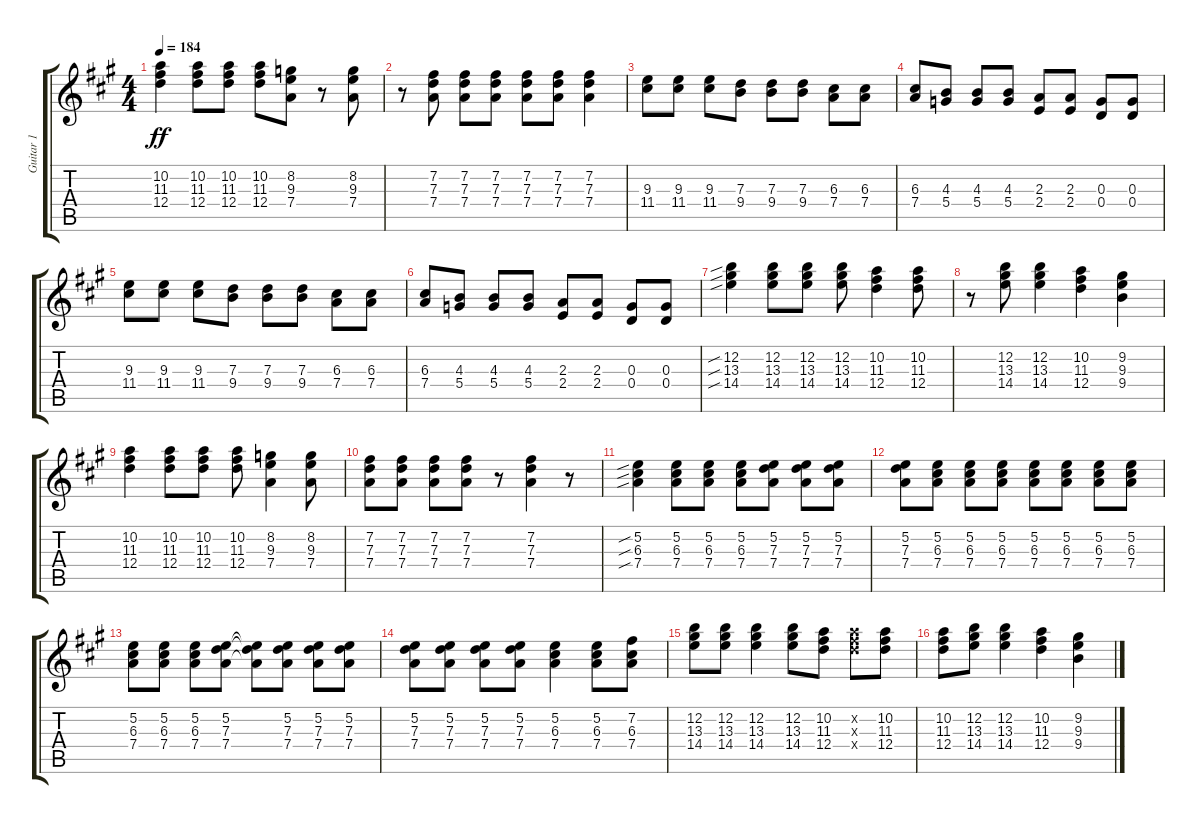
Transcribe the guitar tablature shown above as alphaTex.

\track ("Guitar 1" "Guitar 1") {instrument distortionguitar}
\staff {score tabs}
\tuning (E4 B3 G3 D3 A2 E2) {hide}
\ts (4 4)
\tempo 184
\clef g2
\ks a
(10.2 11.3 12.4).4{dy ff} (10.2 11.3 12.4).8 (10.2 11.3 12.4).8 (10.2 11.3 12.4).8 (8.2 9.3 7.4).8 r.8 (8.2 9.3 7.4).8 |
r.8 (7.2 7.3 7.4).8 (7.2 7.3 7.4).8 (7.2 7.3 7.4).8 (7.2 7.3 7.4).8 (7.2 7.3 7.4).8 (7.2 7.3 7.4).4 |
(9.3 11.4).8 (9.3 11.4).8 (9.3 11.4).8 (7.3 9.4).8 (7.3 9.4).8 (7.3 9.4).8 (6.3 7.4).8 (6.3 7.4).8 |
(6.3 7.4).8 (4.3 5.4).8 (4.3 5.4).8 (4.3 5.4).8 (2.3 2.4).8 (2.3 2.4).8 (0.3 0.4).8 (0.3 0.4).8 |
(9.3 11.4).8 (9.3 11.4).8 (9.3 11.4).8 (7.3 9.4).8 (7.3 9.4).8 (7.3 9.4).8 (6.3 7.4).8 (6.3 7.4).8 |
(6.3 7.4).8 (4.3 5.4).8 (4.3 5.4).8 (4.3 5.4).8 (2.3 2.4).8 (2.3 2.4).8 (0.3 0.4).8 (0.3 0.4).8 |
(12.2{sib} 13.3{sib} 14.4{sib}).4 (12.2 13.3 14.4).8 (12.2 13.3 14.4).8 (12.2 13.3 14.4).8 (10.2 11.3 12.4).4 (10.2 11.3 12.4).8 |
r.8 (12.2 13.3 14.4).8 (12.2 13.3 14.4).4 (10.2 11.3 12.4).4 (9.2 9.3 9.4).4 |
(10.2 11.3 12.4).4 (10.2 11.3 12.4).8 (10.2 11.3 12.4).8 (10.2 11.3 12.4).8 (8.2 9.3 7.4).4 (8.2 9.3 7.4).8 |
(7.2 7.3 7.4).8 (7.2 7.3 7.4).8 (7.2 7.3 7.4).8 (7.2 7.3 7.4).8 r.8 (7.2 7.3 7.4).4 r.8 |
(5.2{sib} 6.3{sib} 7.4{sib}).4 (5.2 6.3 7.4).8 (5.2 6.3 7.4).8 (5.2 6.3 7.4).8 (5.2 7.3 7.4).8 (5.2 7.3 7.4).8 (5.2 7.3 7.4).8 |
(5.2 7.3 7.4).8 (5.2 6.3 7.4).8 (5.2 6.3 7.4).8 (5.2 6.3 7.4).8 (5.2 6.3 7.4).8 (5.2 6.3 7.4).8 (5.2 6.3 7.4).8 (5.2 6.3 7.4).8 |
(5.2 6.3 7.4).8 (5.2 6.3 7.4).8 (5.2 6.3 7.4).8 (5.2 7.3 7.4).8 (5.2{t} 7.3{t} 7.4{t}).8 (5.2 7.3 7.4).8 (5.2 7.3 7.4).8 (5.2 7.3 7.4).8 |
(5.2 7.3 7.4).8 (5.2 7.3 7.4).8 (5.2 7.3 7.4).8 (5.2 7.3 7.4).8 (5.2 6.3 7.4).4 (5.2 6.3 7.4).8 (7.2 6.3 7.4).8 |
(12.2 13.3 14.4).8 (12.2 13.3 14.4).8 (12.2 13.3 14.4).4 (12.2 13.3 14.4).8 (10.2 11.3 12.4).8 (10.2{x} 11.3{x} 12.4{x}).8 (10.2 11.3 12.4).8 |
(10.2 11.3 12.4).8 (12.2 13.3 14.4).8 (12.2 13.3 14.4).4 (10.2 11.3 12.4).4 (9.2 9.3 9.4).4
